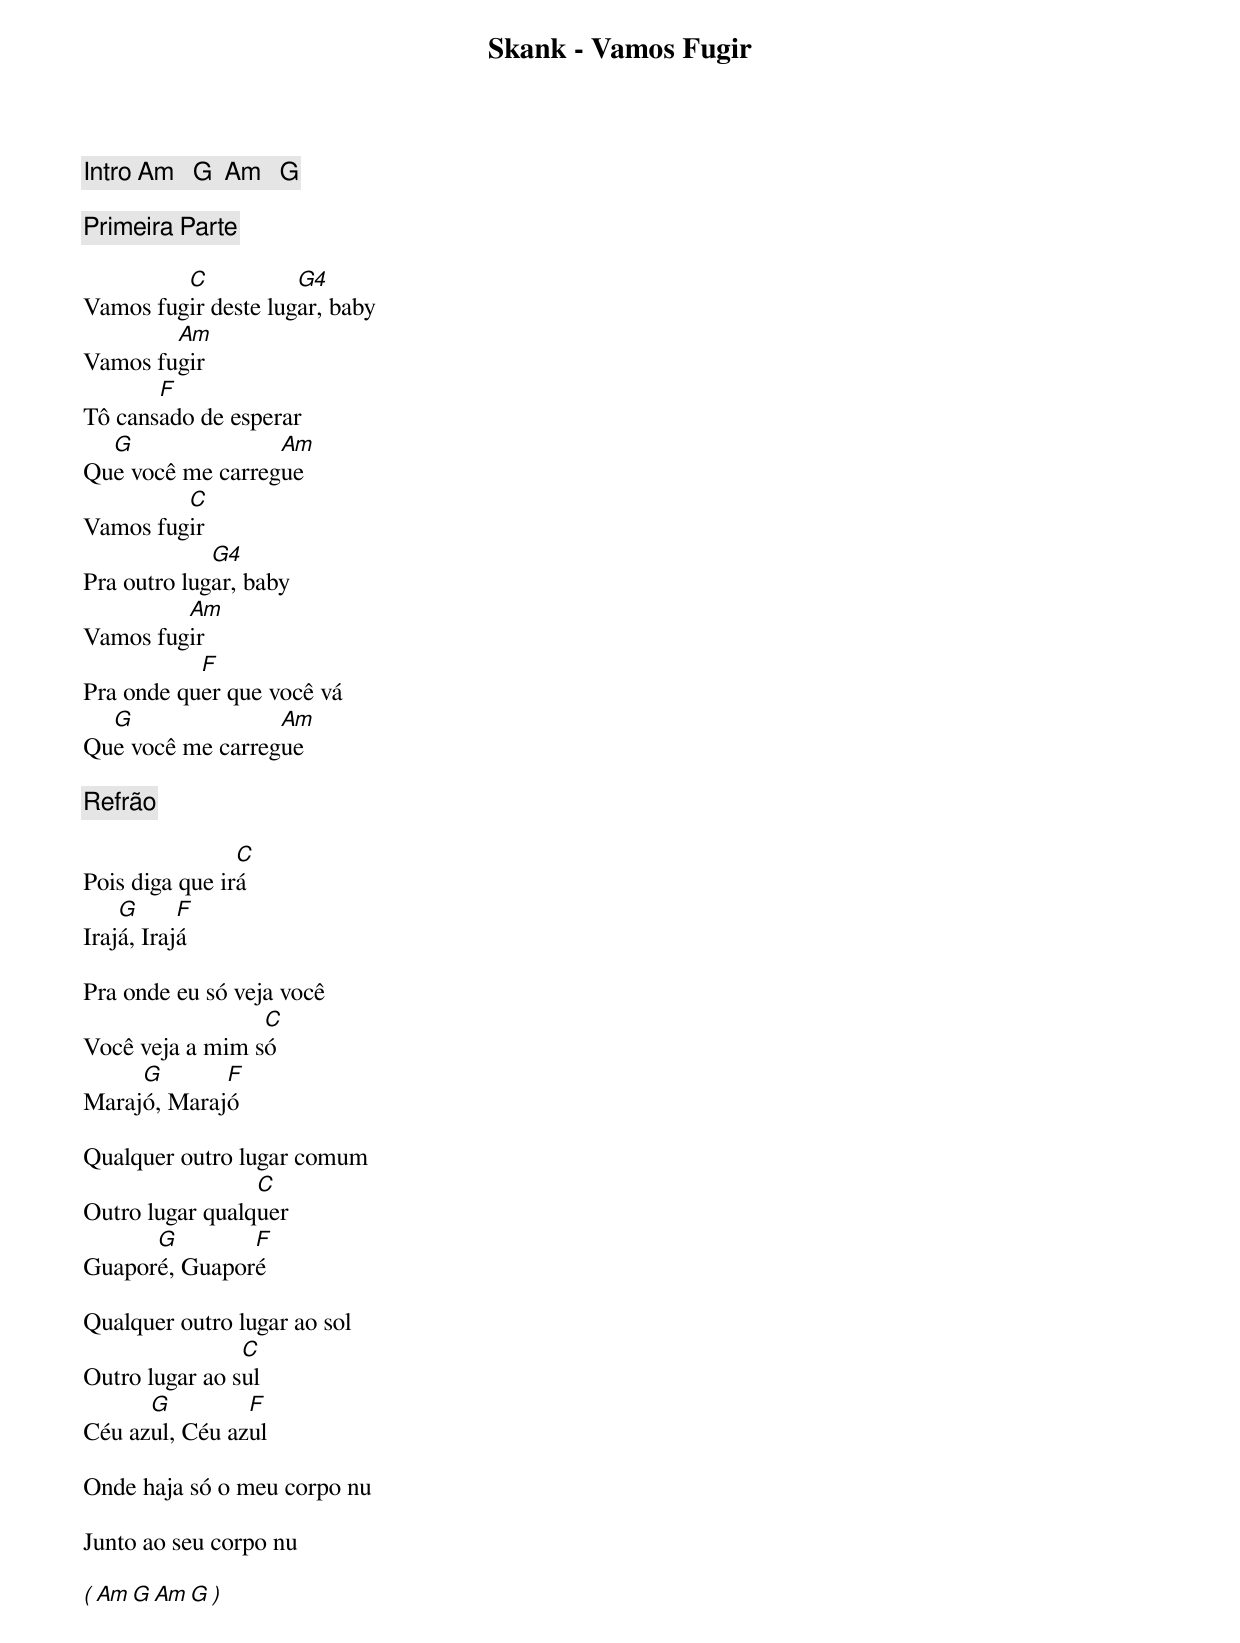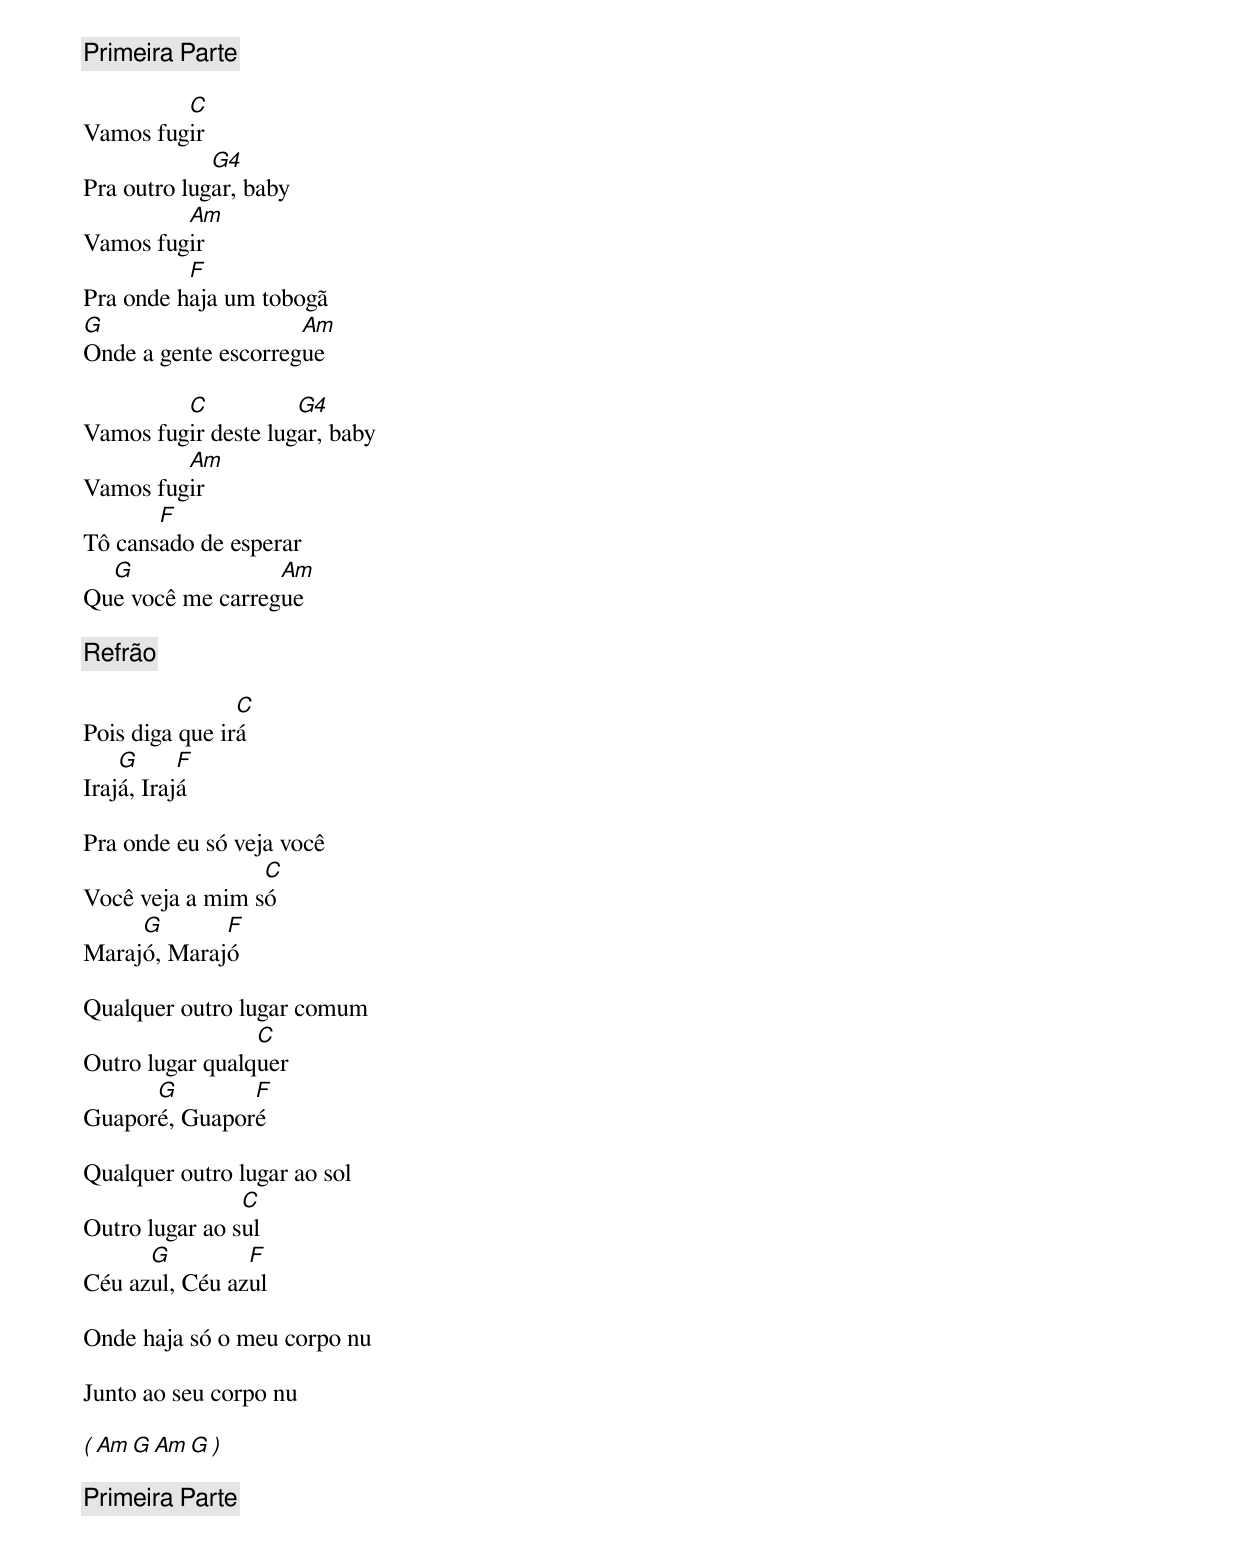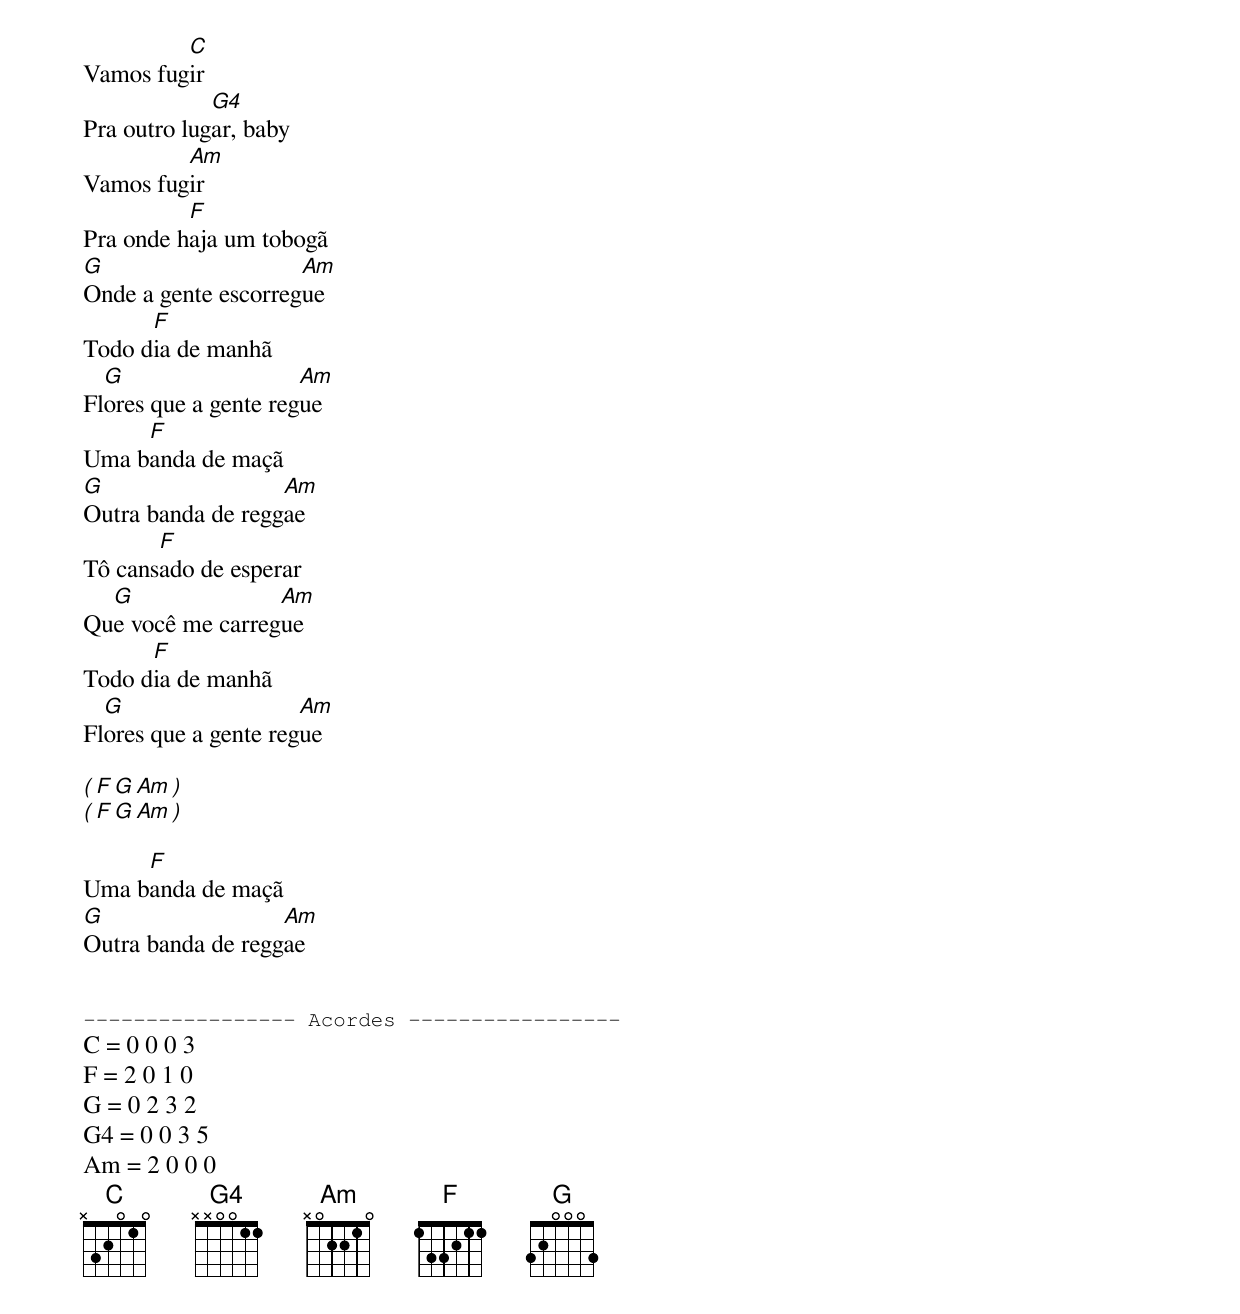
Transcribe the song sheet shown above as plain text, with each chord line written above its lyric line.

Skank - Vamos Fugir

[Intro] Am   G  Am   G

[Primeira Parte]

         C           G4
Vamos fugir deste lugar, baby
        Am
Vamos fugir
       F
Tô cansado de esperar
  G               Am
Que você me carregue
         C
Vamos fugir
             G4
Pra outro lugar, baby
         Am
Vamos fugir
           F
Pra onde quer que você vá
  G               Am
Que você me carregue

[Refrão]

                C
Pois diga que irá
    G      F
Irajá, Irajá

Pra onde eu só veja você
                 C
Você veja a mim só
     G       F
Marajó, Marajó

Qualquer outro lugar comum
                 C
Outro lugar qualquer
      G        F
Guaporé, Guaporé

Qualquer outro lugar ao sol
                C
Outro lugar ao sul
      G         F
Céu azul, Céu azul

Onde haja só o meu corpo nu

Junto ao seu corpo nu

( Am   G  Am   G )

[Primeira Parte]

         C
Vamos fugir
             G4
Pra outro lugar, baby
         Am
Vamos fugir
          F
Pra onde haja um tobogã
G                    Am
Onde a gente escorregue

         C           G4
Vamos fugir deste lugar, baby
         Am
Vamos fugir
       F
Tô cansado de esperar
  G               Am
Que você me carregue

[Refrão]

                C
Pois diga que irá
    G      F
Irajá, Irajá

Pra onde eu só veja você
                 C
Você veja a mim só
     G       F
Marajó, Marajó

Qualquer outro lugar comum
                 C
Outro lugar qualquer
      G        F
Guaporé, Guaporé

Qualquer outro lugar ao sol
                C
Outro lugar ao sul
      G         F
Céu azul, Céu azul

Onde haja só o meu corpo nu

Junto ao seu corpo nu

( Am   G  Am   G )

[Primeira Parte]

         C
Vamos fugir
             G4
Pra outro lugar, baby
         Am
Vamos fugir
          F
Pra onde haja um tobogã
G                    Am
Onde a gente escorregue
      F
Todo dia de manhã
  G                   Am
Flores que a gente regue
     F
Uma banda de maçã
G                  Am
Outra banda de reggae
       F
Tô cansado de esperar
  G               Am
Que você me carregue
      F
Todo dia de manhã
  G                   Am
Flores que a gente regue

( F  G  Am )
( F  G  Am )

     F
Uma banda de maçã
G                  Am
Outra banda de reggae


----------------- Acordes -----------------
C = 0 0 0 3
F = 2 0 1 0
G = 0 2 3 2
G4 = 0 0 3 5
Am = 2 0 0 0
